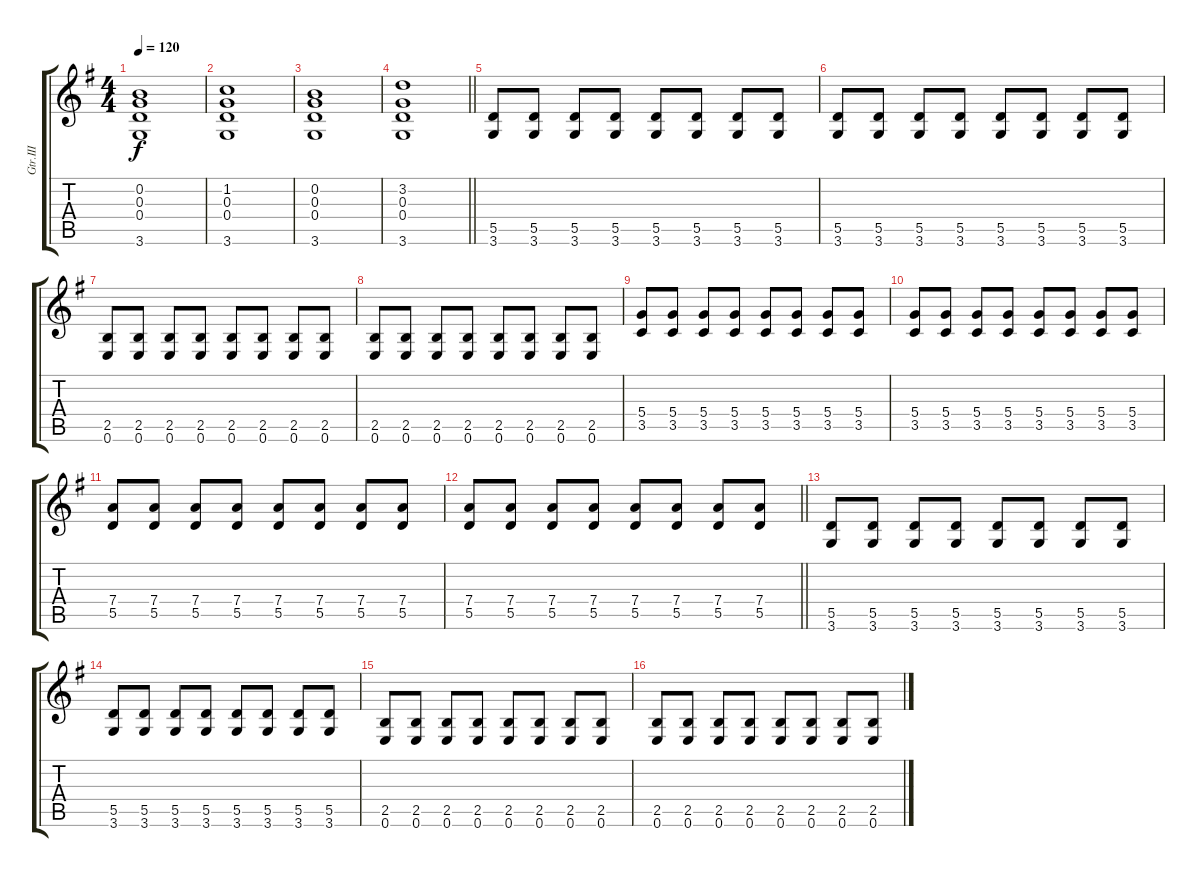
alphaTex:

\track ("Gtr.III" "Gtr.III") {instrument overdrivenguitar}
\staff {score tabs}
\tuning (E4 B3 G3 D3 A2 E2) {hide}
\ts (4 4)
\tempo 120
\clef g2
\ks eminor
(0.2 0.3 0.4 3.6).1{dy f} |
(1.2 0.3 0.4 3.6).1 |
(0.2 0.3 0.4 3.6).1 |
\barLineRight lightlight
(3.2 0.3 0.4 3.6).1 |
(5.5 3.6).8 (5.5 3.6).8 (5.5 3.6).8 (5.5 3.6).8 (5.5 3.6).8 (5.5 3.6).8 (5.5 3.6).8 (5.5 3.6).8 |
(5.5 3.6).8 (5.5 3.6).8 (5.5 3.6).8 (5.5 3.6).8 (5.5 3.6).8 (5.5 3.6).8 (5.5 3.6).8 (5.5 3.6).8 |
(2.5 0.6).8 (2.5 0.6).8 (2.5 0.6).8 (2.5 0.6).8 (2.5 0.6).8 (2.5 0.6).8 (2.5 0.6).8 (2.5 0.6).8 |
(2.5 0.6).8 (2.5 0.6).8 (2.5 0.6).8 (2.5 0.6).8 (2.5 0.6).8 (2.5 0.6).8 (2.5 0.6).8 (2.5 0.6).8 |
(5.4 3.5).8 (5.4 3.5).8 (5.4 3.5).8 (5.4 3.5).8 (5.4 3.5).8 (5.4 3.5).8 (5.4 3.5).8 (5.4 3.5).8 |
(5.4 3.5).8 (5.4 3.5).8 (5.4 3.5).8 (5.4 3.5).8 (5.4 3.5).8 (5.4 3.5).8 (5.4 3.5).8 (5.4 3.5).8 |
(7.4 5.5).8 (7.4 5.5).8 (7.4 5.5).8 (7.4 5.5).8 (7.4 5.5).8 (7.4 5.5).8 (7.4 5.5).8 (7.4 5.5).8 |
\barLineRight lightlight
(7.4 5.5).8 (7.4 5.5).8 (7.4 5.5).8 (7.4 5.5).8 (7.4 5.5).8 (7.4 5.5).8 (7.4 5.5).8 (7.4 5.5).8 |
(5.5 3.6).8 (5.5 3.6).8 (5.5 3.6).8 (5.5 3.6).8 (5.5 3.6).8 (5.5 3.6).8 (5.5 3.6).8 (5.5 3.6).8 |
(5.5 3.6).8 (5.5 3.6).8 (5.5 3.6).8 (5.5 3.6).8 (5.5 3.6).8 (5.5 3.6).8 (5.5 3.6).8 (5.5 3.6).8 |
(2.5 0.6).8 (2.5 0.6).8 (2.5 0.6).8 (2.5 0.6).8 (2.5 0.6).8 (2.5 0.6).8 (2.5 0.6).8 (2.5 0.6).8 |
(2.5 0.6).8 (2.5 0.6).8 (2.5 0.6).8 (2.5 0.6).8 (2.5 0.6).8 (2.5 0.6).8 (2.5 0.6).8 (2.5 0.6).8
